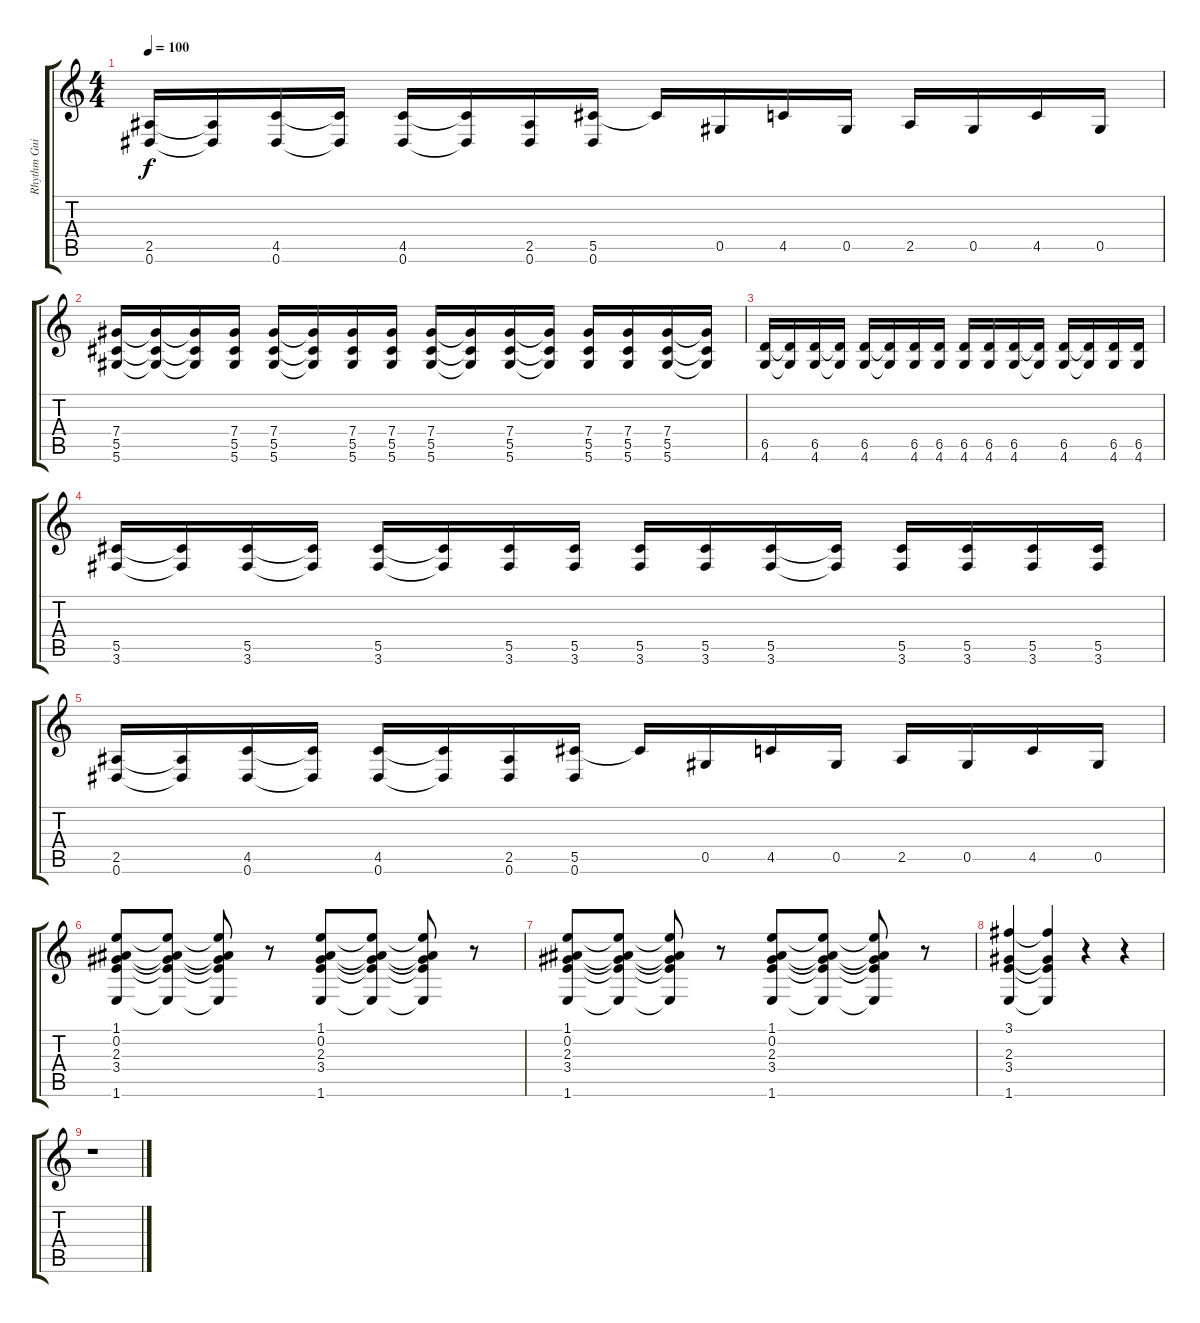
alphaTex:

\track ("Rhythm Guitar 1" "Rhythm Gui") {instrument overdrivenguitar}
\staff {score tabs}
\tuning (Eb4 Bb3 Gb3 Db3 Ab2 Eb2) {hide}
\ts (4 4)
\tempo 100
\clef g2
\ks c
(2.5 0.6).16{dy f} (2.5{t} 0.6{t}).16 (4.5 0.6).16 (4.5{t} 0.6{t}).16 (4.5 0.6).16 (4.5{t} 0.6{t}).16 (2.5 0.6).16 (5.5 0.6).16 5.5{t}.16 0.5.16 4.5.16 0.5.16 2.5.16 0.5.16 4.5.16 0.5.16 |
(7.4 5.5 5.6).16 (7.4{t} 5.5{t} 5.6{t}).16 (7.4{t} 5.5{t} 5.6{t}).16 (7.4 5.5 5.6).16 (7.4 5.5 5.6).16 (7.4{t} 5.5{t} 5.6{t}).16 (7.4 5.5 5.6).16 (7.4 5.5 5.6).16 (7.4 5.5 5.6).16 (7.4{t} 5.5{t} 5.6{t}).16 (7.4 5.5 5.6).16 (7.4{t} 5.5{t} 5.6{t}).16 (7.4 5.5 5.6).16 (7.4 5.5 5.6).16 (7.4 5.5 5.6).16 (7.4{t} 5.5{t} 5.6{t}).16 |
(6.5 4.6).16 (6.5{t} 4.6{t}).16 (6.5 4.6).16 (6.5{t} 4.6{t}).16 (6.5 4.6).16 (6.5{t} 4.6{t}).16 (6.5 4.6).16 (6.5 4.6).16 (6.5 4.6).16 (6.5 4.6).16 (6.5 4.6).16 (6.5{t} 4.6{t}).16 (6.5 4.6).16 (6.5{t} 4.6{t}).16 (6.5 4.6).16 (6.5 4.6).16 |
(5.5 3.6).16 (5.5{t} 3.6{t}).16 (5.5 3.6).16 (5.5{t} 3.6{t}).16 (5.5 3.6).16 (5.5{t} 3.6{t}).16 (5.5 3.6).16 (5.5 3.6).16 (5.5 3.6).16 (5.5 3.6).16 (5.5 3.6).16 (5.5{t} 3.6{t}).16 (5.5 3.6).16 (5.5 3.6).16 (5.5 3.6).16 (5.5 3.6).16 |
(2.5 0.6).16 (2.5{t} 0.6{t}).16 (4.5 0.6).16 (4.5{t} 0.6{t}).16 (4.5 0.6).16 (4.5{t} 0.6{t}).16 (2.5 0.6).16 (5.5 0.6).16 5.5{t}.16 0.5.16 4.5.16 0.5.16 2.5.16 0.5.16 4.5.16 0.5.16 |
(1.1 0.2 2.3 3.4 1.6).8 (1.1{t} 0.2{t} 2.3{t} 3.4{t} 1.6{t}).8 (1.1{t} 0.2{t} 2.3{t} 3.4{t} 1.6{t}).8 r.8 (1.1 0.2 2.3 3.4 1.6).8 (1.1{t} 0.2{t} 2.3{t} 3.4{t} 1.6{t}).8 (1.1{t} 0.2{t} 2.3{t} 3.4{t} 1.6{t}).8 r.8 |
(1.1 0.2 2.3 3.4 1.6).8 (1.1{t} 0.2{t} 2.3{t} 3.4{t} 1.6{t}).8 (1.1{t} 0.2{t} 2.3{t} 3.4{t} 1.6{t}).8 r.8 (1.1 0.2 2.3 3.4 1.6).8 (1.1{t} 0.2{t} 2.3{t} 3.4{t} 1.6{t}).8 (1.1{t} 0.2{t} 2.3{t} 3.4{t} 1.6{t}).8 r.8 |
(3.1 2.3 3.4 1.6).4 (3.1{t} 2.3{t} 3.4{t} 1.6{t}).4 r.4 r.4 |
r.1
